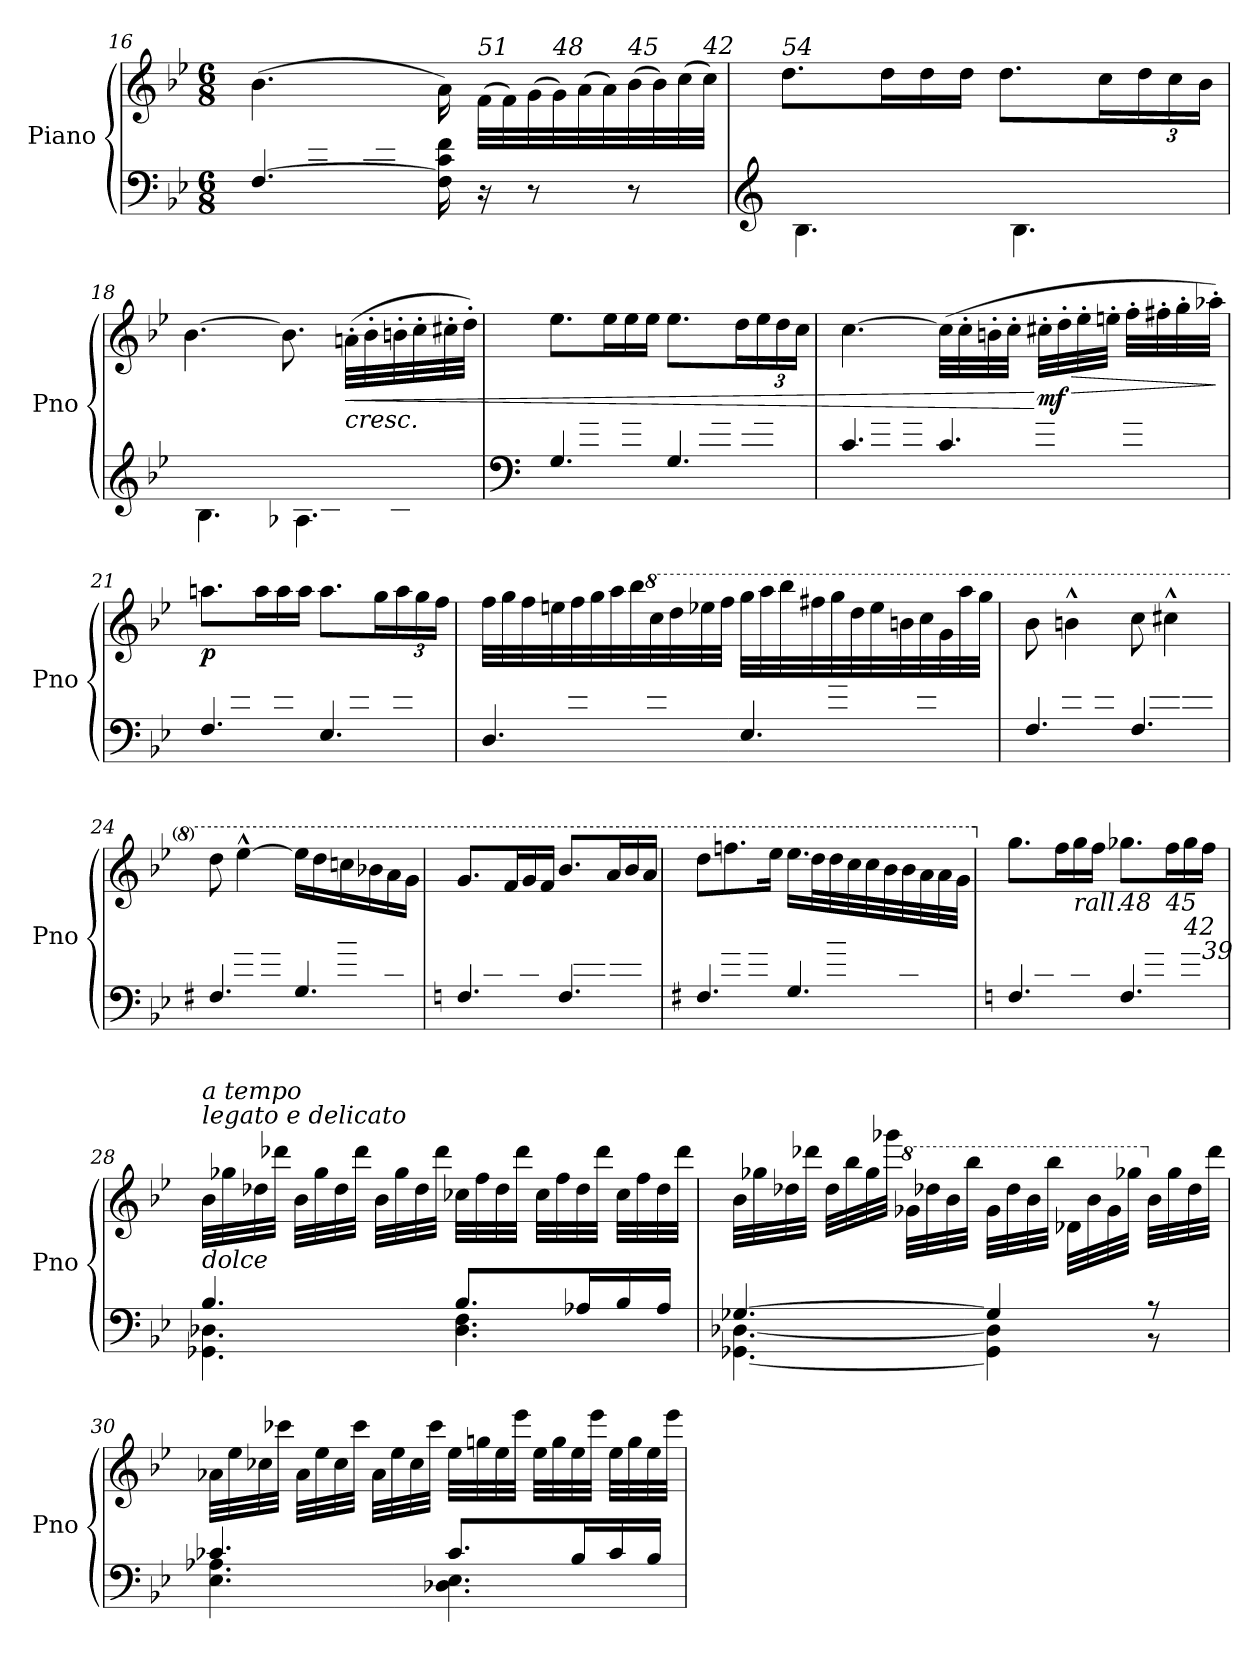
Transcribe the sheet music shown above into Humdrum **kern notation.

**kern	**kern	**dynam
*part1	*part1	*part1
*staff2	*staff1	*staff1/2
*I"Piano	*	*
*I'Pno	*	*
*clefF4	*clefG2	*
*k[b-e-]	*k[b-e-]	*
*M6/8	*M6/8	*
=16	=16	=16
*^	*	*
[4.F/	8F\Lyy	(>4.b-\	.
.	8d\ 8f\	.	.
.	8d-X\ 8en\J	.	.
16F\] 16c\ 16f\	4.ryy	16a\)	.
!	!	!LO:TX:a:i:t=51	!
16r	.	(>32f\LLL	.
.	.	32f\)	.
8r	.	(>32g\	.
!	!	!LO:TX:a:i:t=48	!
.	.	32g\)	.
.	.	(>32a\	.
.	.	32a\)	.
!	!	!LO:TX:a:i:t=45	!
8r	.	(>32b-\	.
.	.	32b-\)	.
.	.	(>32cc\	.
!	!	!LO:TX:a:i:t=42	!
.	.	32cc\JJJ)	.
!!LO:LB:g=z
=17	=17	=17	=17
*clefG2	*	*	*
!	!	!LO:TX:a:i:t=54	!
8B-/Lyy	4.B-\	8.dd\L	.
8d/ 8f/	.	.	.
.	.	16dd\L	.
8d/ 8f/J	.	16dd\	.
.	.	16dd\JJ	.
8B-/Lyy	4.B-\	8.dd\L	.
8e-/ 8g-X/ 8a/	.	.	.
.	.	16cc\L	.
*	*	*Xbrackettup	*
8e-/ 8g-/ 8a/J	.	24dd\	.
.	.	24cc\	.
.	.	24b-\JJ	.
=18	=18	=18	=18
8B-/Lyy	4.B-\	[4.b-\	.
8d/ 8f/	.	.	.
8d/ 8f/J	.	.	.
8A-X/Lyy	4.A-\	8.b-\]	.
8B-/ 8d/ 8f/	.	.	.
!	!	!LO:TX:b:i:t=cresc.	!
!	!	!	!LO:HP:b
.	.	(>32an'\LLL	<
.	.	32b-'\	.
8B-/ 8d/ 8f/J	.	32bn'\	.
.	.	32cc'\	.
.	.	32cc#X'\	.
.	.	32dd'\JJJ)	.
=19	=19	=19	=19
*clefF4	*	*	*
4.G/	8G\Lyy	8.ee-\L	.
.	8B-\ 8e-\ 8g\	.	.
.	.	16ee-\L	.
.	8B-\ 8e-\ 8g\J	16ee-\	.
.	.	16ee-\JJ	.
4.G/	8G\Lyy	8.ee-\L	.
.	8Bn\ 8f\ 8g\	.	.
.	.	16dd\L	.
.	8B\ 8f\ 8g\J	24ee-\	.
.	.	24dd\	.
.	.	24cc\JJ	.
=20	=20	=20	=20
4.c/	8c\Lyy	[4.cc\	.
.	8e-\ 8g\	.	.
.	8e-\ 8g\J	.	.
4.c/	8c\Lyy	(>32cc\LLL]	.
.	.	32cc'\	.
.	.	32bn'\	.
.	.	32cc'\JJJ	.
!	!	!	!LO:HP:n=1:b
!	!	!	!LO:DY:n=1:b
.	8e-\ 8g\	32cc#X'\LLL	[ > mf
.	.	32dd'\	.
.	.	32ee-'\	.
.	.	32een'\JJJ	.
.	8e-\ 8g\J	32ff'\LLL	.
.	.	32ff#X'\	.
.	.	32gg'\	.
.	.	32aa-X'\JJJ)	.
*v	*v	*	*
.	.	]
!!LO:LB:g=z
=21	=21	=21
*^	*	*
!	!	!	!LO:DY:b
4.F/	8F\Lyy	8.aan\L	p
.	8c\ 8f\	.	.
.	.	16aa\L	.
.	8c\ 8f\J	16aa\	.
.	.	16aa\JJ	.
4.E-/	8E-\Lyy	8.aa\L	.
.	8c\ 8f\	.	.
.	.	16gg\L	.
.	8c\ 8f\J	24aa\	.
.	.	24gg\	.
.	.	24ff\JJ	.
=22	=22	=22	=22
4.D/	8D\Lyy	32ff\LLL	.
.	.	32gg\	.
.	.	32ff\	.
.	.	32een\	.
.	8B-\ 8f\	32ff\	.
.	.	32gg\	.
.	.	32aa\	.
.	.	32bb-\	.
*	*	*8va	*
.	8B-\ 8f\J	32ccc\	.
.	.	32ddd\	.
.	.	32eee-X\	.
.	.	32fff\JJJ	.
4.E-/	8E-\Lyy	32ggg\LLL	.
.	.	32aaa\	.
.	.	32bbb-\	.
.	.	32fff#X\	.
.	8e-\ 8g\	32ggg\	.
.	.	32ddd\	.
.	.	32eee-\	.
.	.	32bbn\	.
.	8c\ 8e-\J	32ccc\	.
.	.	32gg\	.
.	.	32aaa\	.
.	.	32ggg\JJJ	.
=23	=23	=23	=23
4.F/	8F\Lyy	8bb-\	.
.	8G#X\ 8d\ 8f\	4bbn^^\	.
.	8G#\ 8d\ 8f\J	.	.
4.F/	8F\Lyy	8ccc\	.
.	8A\ 8e-\ 8f\	4ccc#X^^\	.
.	8A\ 8e-\ 8f\J	.	.
=24	=24	=24	=24
4.F#X/	8F#\Lyy	8ddd\	.
.	8c\ 8e-\ 8a\	[4eee-^^\	.
.	8c\ 8e-\ 8a\J	.	.
4.G/	8G\Lyy	16eee-\LL]	.
.	.	16ddd\	.
.	8d\ 8b-\	16cccn\	.
.	.	16bb-X\	.
.	8En\ 8B-\ 8d-X\J	16aa\	.
.	.	16gg\JJ	.
!!LO:PB:g=z
=25	=25	=25	=25
4.Fn/	8F\Lyy	8.gg/L	.
.	8B-\ 8dn\	.	.
.	.	16ff/L	.
.	8B-\ 8d\J	16gg/	.
.	.	16ff/JJ	.
4.F/	8F\Lyy	8.bb-/L	.
.	8c\ 8e-\ 8f\	.	.
.	.	16aa/L	.
.	8c\ 8e-\ 8f\J	16bb-/	.
.	.	16aa/JJ	.
=26	=26	=26	=26
4.F#X/	8F#\Lyy	8ddd\L	.
.	8c\ 8e-\ 8a\	8.fffn\	.
.	8c\ 8e-\ 8a\J	.	.
.	.	16eee-\Jk	.
4.G/	8G\Lyy	16.eee-\LL	.
.	.	32ddd\L	.
.	8d\ 8b-\	32ddd\	.
.	.	32ccc\	.
.	.	32ccc\	.
.	.	32bb-\	.
.	8En\ 8B-\ 8d-X\J	32bb-\	.
.	.	32aa\	.
.	.	32aa\	.
.	.	32gg\JJJ	.
=27	=27	=27	=27
*	*	*X8va	*
4.Fn/	8F\Lyy	8.gg\L	.
.	8B-\ 8dn\	.	.
.	.	16ff\L	.
!	!	!LO:TX:b:i:t=rall.	!
.	8B-\ 8d\J	16gg\	.
.	.	16ff\JJ	.
!	!	!LO:TX:b:i:t=48	!
4.F/	8F\Lyy	8.gg-X\L	.
.	8e-\ 8a\	.	.
!	!	!LO:TX:b:i:t=45	!
.	.	16ff\L	.
!	!	!LO:TX:b:i:t=42	!
.	8e-\ 8a\J	16gg-\	.
!	!	!LO:TX:b:i:t=39	!
.	.	16ff\JJ	.
=28	=28	=28	=28
!	!	!LO:TX:a:i:t=legato e delicato	!
!	!	!LO:TX:a:i:t=a tempo	!
!LO:TX:a:i:t=dolce	!	!	!
4.B-/	4.GG-X\ 4.D-X\	32b-\LLL	.
.	.	32gg-X\	.
.	.	32dd-X\	.
.	.	32ddd-X\JJJ	.
.	.	32b-\LLL	.
.	.	32gg-\	.
.	.	32dd-\	.
.	.	32ddd-\JJJ	.
.	.	32b-\LLL	.
.	.	32gg-\	.
.	.	32dd-\	.
.	.	32ddd-\JJJ	.
8.B-/L	4.D-\ 4.F\	32cc-X\LLL	.
.	.	32ff\	.
.	.	32dd-\	.
.	.	32ddd-\JJJ	.
.	.	32cc-\LLL	.
.	.	32ff\	.
16A-X/L	.	32dd-\	.
.	.	32ddd-\JJJ	.
16B-/	.	32cc-\LLL	.
.	.	32ff\	.
16A-/JJ	.	32dd-\	.
.	.	32ddd-\JJJ	.
!!LO:LB:g=z
=29	=29	=29	=29
[4.G-X/	[4.GG-X\ [4.D-X\	32b-\LLL	.
.	.	32gg-X\	.
.	.	32dd-X\	.
.	.	32ddd-X\JJJ	.
.	.	32dd-\LLL	.
.	.	32bb-\	.
.	.	32gg-\	.
.	.	32ggg-X\JJJ	.
*	*	*8va	*
.	.	32gg-X\LLL	.
.	.	32ddd-X\	.
.	.	32bb-\	.
.	.	32bbb-\JJJ	.
4G-/]	4GG-\] 4D-\]	32gg-\LLL	.
.	.	32ddd-\	.
.	.	32bb-\	.
.	.	32bbb-\JJJ	.
.	.	32dd-X\LLL	.
.	.	32bb-\	.
.	.	32gg-\	.
.	.	32ggg-X\JJJ	.
*	*	*X8va	*
8r	8r	32b-\LLL	.
.	.	32gg-\	.
.	.	32dd-\	.
.	.	32ddd-\JJJ	.
=30	=30	=30	=30
4.c-X/	4.E-\ 4.A-X\	32a-X\LLL	.
.	.	32ee-\	.
.	.	32cc-X\	.
.	.	32ccc-X\JJJ	.
.	.	32a-\LLL	.
.	.	32ee-\	.
.	.	32cc-\	.
.	.	32ccc-\JJJ	.
.	.	32a-\LLL	.
.	.	32ee-\	.
.	.	32cc-\	.
.	.	32ccc-\JJJ	.
8.c-/L	4.D-X\ 4.E-\	32ee-\LLL	.
.	.	32ggn\	.
.	.	32ee-\	.
.	.	32eee-\JJJ	.
.	.	32ee-\LLL	.
.	.	32gg\	.
16B-/L	.	32ee-\	.
.	.	32eee-\JJJ	.
16c-/	.	32ee-\LLL	.
.	.	32gg\	.
16B-/JJ	.	32ee-\	.
.	.	32eee-\JJJ	.
*v	*v	*	*
=	=	=
*-	*-	*-
